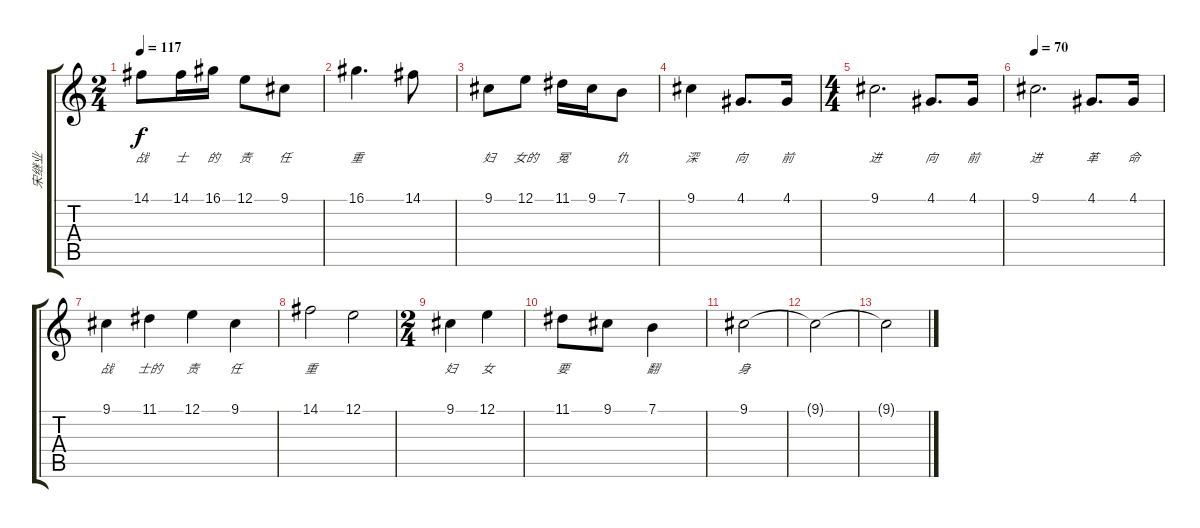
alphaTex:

\track ("宋继业" "宋继业") {instrument brightacousticpiano}
\staff {score tabs}
\tuning (E4 B3 G3 D3 A2 E2) {hide}
\ts (2 4)
\tempo 117
\clef g2
\ks c
14.1.8{lyrics (0 "战") lyrics (1 "") lyrics (2 "") lyrics (3 "") lyrics (4 "") dy f} 14.1.16{lyrics (0 "士") lyrics (1 "") lyrics (2 "") lyrics (3 "") lyrics (4 "")} 16.1.16{lyrics (0 "的") lyrics (1 "") lyrics (2 "") lyrics (3 "") lyrics (4 "")} 12.1.8{lyrics (0 "责") lyrics (1 "") lyrics (2 "") lyrics (3 "") lyrics (4 "")} 9.1.8{lyrics (0 "任") lyrics (1 "") lyrics (2 "") lyrics (3 "") lyrics (4 "")} |
16.1.4{d lyrics (0 "重") lyrics (1 "") lyrics (2 "") lyrics (3 "") lyrics (4 "")} 14.1.8{lyrics (0 "") lyrics (1 "") lyrics (2 "") lyrics (3 "") lyrics (4 "")} |
9.1.8{lyrics (0 "妇") lyrics (1 "") lyrics (2 "") lyrics (3 "") lyrics (4 "")} 12.1.8{lyrics (0 "女的") lyrics (1 "") lyrics (2 "") lyrics (3 "") lyrics (4 "")} 11.1.16{lyrics (0 "冤") lyrics (1 "") lyrics (2 "") lyrics (3 "") lyrics (4 "")} 9.1.16{lyrics (0 "") lyrics (1 "") lyrics (2 "") lyrics (3 "") lyrics (4 "")} 7.1.8{lyrics (0 "仇") lyrics (1 "") lyrics (2 "") lyrics (3 "") lyrics (4 "")} |
9.1.4{lyrics (0 "深") lyrics (1 "") lyrics (2 "") lyrics (3 "") lyrics (4 "")} 4.1.8{d lyrics (0 "向") lyrics (1 "") lyrics (2 "") lyrics (3 "") lyrics (4 "")} 4.1.16{lyrics (0 "前") lyrics (1 "") lyrics (2 "") lyrics (3 "") lyrics (4 "")} |
\ts (4 4)
9.1.2{d lyrics (0 "进") lyrics (1 "") lyrics (2 "") lyrics (3 "") lyrics (4 "")} 4.1.8{d lyrics (0 "向") lyrics (1 "") lyrics (2 "") lyrics (3 "") lyrics (4 "")} 4.1.16{lyrics (0 "前") lyrics (1 "") lyrics (2 "") lyrics (3 "") lyrics (4 "")} |
\tempo 70
9.1.2{d lyrics (0 "进") lyrics (1 "") lyrics (2 "") lyrics (3 "") lyrics (4 "")} 4.1.8{d lyrics (0 "革") lyrics (1 "") lyrics (2 "") lyrics (3 "") lyrics (4 "")} 4.1.16{lyrics (0 "命") lyrics (1 "") lyrics (2 "") lyrics (3 "") lyrics (4 "")} |
9.1.4{lyrics (0 "战") lyrics (1 "") lyrics (2 "") lyrics (3 "") lyrics (4 "")} 11.1.4{lyrics (0 "士的") lyrics (1 "") lyrics (2 "") lyrics (3 "") lyrics (4 "")} 12.1.4{lyrics (0 "责") lyrics (1 "") lyrics (2 "") lyrics (3 "") lyrics (4 "")} 9.1.4{lyrics (0 "任") lyrics (1 "") lyrics (2 "") lyrics (3 "") lyrics (4 "")} |
14.1.2{lyrics (0 "重") lyrics (1 "") lyrics (2 "") lyrics (3 "") lyrics (4 "")} 12.1.2{lyrics (0 "") lyrics (1 "") lyrics (2 "") lyrics (3 "") lyrics (4 "")} |
\ts (2 4)
9.1.4{lyrics (0 "妇") lyrics (1 "") lyrics (2 "") lyrics (3 "") lyrics (4 "")} 12.1.4{lyrics (0 "女") lyrics (1 "") lyrics (2 "") lyrics (3 "") lyrics (4 "")} |
11.1.8{lyrics (0 "要") lyrics (1 "") lyrics (2 "") lyrics (3 "") lyrics (4 "")} 9.1.8{lyrics (0 "") lyrics (1 "") lyrics (2 "") lyrics (3 "") lyrics (4 "")} 7.1.4{lyrics (0 "翻") lyrics (1 "") lyrics (2 "") lyrics (3 "") lyrics (4 "")} |
9.1.2{lyrics (0 "身") lyrics (1 "") lyrics (2 "") lyrics (3 "") lyrics (4 "")} |
9.1{t}.2 |
9.1{t}.2
